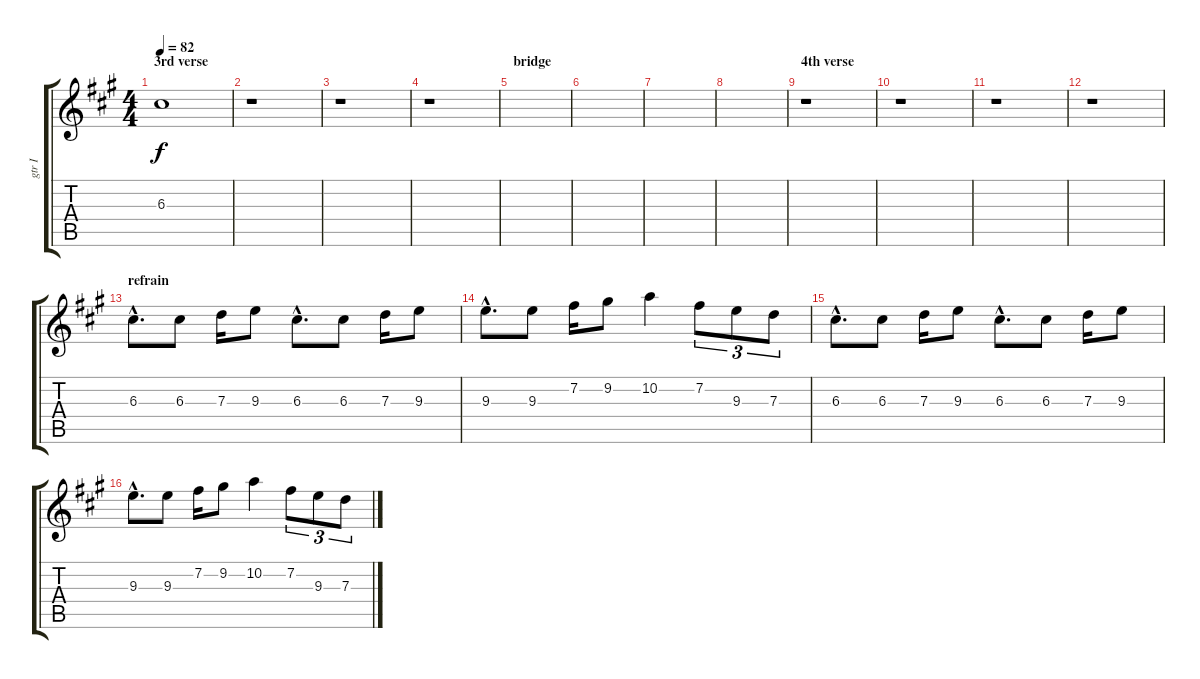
\track ("gtr I" "gtr I") {instrument distortionguitar}
\staff {score tabs}
\tuning (E4 B3 G3 D3 A2 E2) {hide}
\ts (4 4)
\section ("" "3rd verse")
\tempo 82
\clef g2
\ks a
6.3.1{dy f} |
r.1 |
r.1 |
r.1 |
\section ("" "bridge")
|
|
|
|
\section ("" "4th verse")
r.1 |
r.1 |
r.1 |
r.1 |
\section ("" "refrain")
6.3{hac}.8{d} 6.3.8 7.3.16 9.3.8 6.3{hac}.8{d} 6.3.8 7.3.16 9.3.8 |
9.3{hac}.8{d} 9.3.8 7.2.16 9.2.8 10.2.4 7.2.8{tu (3 2)} 9.3.8{tu (3 2)} 7.3.8{tu (3 2)} |
6.3{hac}.8{d} 6.3.8 7.3.16 9.3.8 6.3{hac}.8{d} 6.3.8 7.3.16 9.3.8 |
9.3{hac}.8{d} 9.3.8 7.2.16 9.2.8 10.2.4 7.2.8{tu (3 2)} 9.3.8{tu (3 2)} 7.3.8{tu (3 2)}
